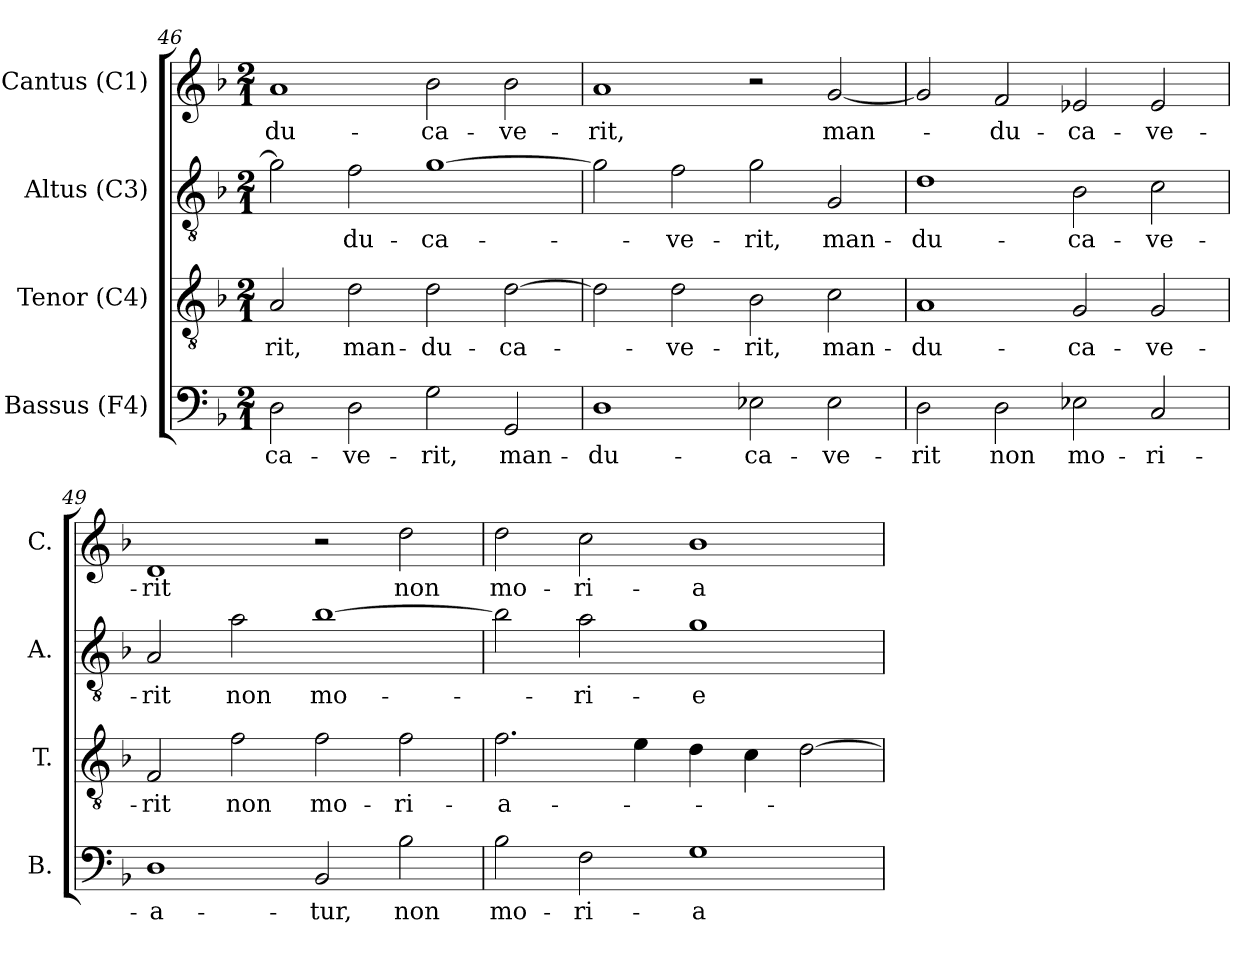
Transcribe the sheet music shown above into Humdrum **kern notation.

**kern	**text	**kern	**text	**kern	**text	**kern	**text
*part4	*part4	*part3	*part3	*part2	*part2	*part1	*part1
*staff4	*staff4	*staff3	*staff3	*staff2	*staff2	*staff1	*staff1
*I"Bassus (F4)	*	*I"Tenor (C4)	*	*I"Altus (C3)	*	*I"Cantus (C1)	*
*I'B.	*	*I'T.	*	*I'A.	*	*I'C.	*
*clefF4	*	*clefGv2	*	*clefGv2	*	*clefG2	*
*	*	*ITrd7c12	*	*ITrd7c12	*	*	*
*k[b-]	*	*k[b-]	*	*k[b-]	*	*k[b-]	*
*F:	*	*F:	*	*F:	*	*F:	*
*M2/1	*	*M2/1	*	*M2/1	*	*M2/1	*
=46	=46	=46	=46	=46	=46	=46	=46
!	!LO:LY:b:color=#000000	!	!	!	!	!	!
!	!	!	!LO:LY:b:color=#000000	!	!	!	!
!	!	!	!	!	!	!	!LO:LY:b:color=#000000
2Di\	-ca-	2AAi/	-rit,	2Gi\]	.	1ai	-du-
!	!LO:LY:b:color=#000000	!	!	!	!	!	!
!	!	!	!LO:LY:b:color=#000000	!	!	!	!
!	!	!	!	!	!LO:LY:b:color=#000000	!	!
2Di\	-ve-	2Di\	man-	2Fi\	-du-	.	.
!	!LO:LY:b:color=#000000	!	!	!	!	!	!
!	!	!	!LO:LY:b:color=#000000	!	!	!	!
!	!	!	!	!	!LO:LY:b:color=#000000	!	!
!	!	!	!	!	!	!	!LO:LY:b:color=#000000
2Gi\	-rit,	2Di\	-du-	[1Gi	-ca-	2b-i\	-ca-
!	!LO:LY:b:color=#000000	!	!	!	!	!	!
!	!	!	!LO:LY:b:color=#000000	!	!	!	!
!	!	!	!	!	!	!	!LO:LY:b:color=#000000
2GGi/	man-	[2Di\	-ca-	.	.	2b-i\	-ve-
!!LO:PB:g=z
=47	=47	=47	=47	=47	=47	=47	=47
!	!LO:LY:b:color=#000000	!	!	!	!	!	!
!	!	!	!	!	!	!	!LO:LY:b:color=#000000
1Di	-du-	2Di\]	.	2Gi\]	.	1ai	-rit,
!	!	!	!LO:LY:b:color=#000000	!	!	!	!
!	!	!	!	!	!LO:LY:b:color=#000000	!	!
.	.	2Di\	-ve-	2Fi\	-ve-	.	.
!	!LO:LY:b:color=#000000	!	!	!	!	!	!
!	!	!	!LO:LY:b:color=#000000	!	!	!	!
!	!	!	!	!	!LO:LY:b:color=#000000	!	!
2E-Xi\	-ca-	2BB-i\	-rit,	2Gi\	-rit,	2r	.
!	!LO:LY:b:color=#000000	!	!	!	!	!	!
!	!	!	!LO:LY:b:color=#000000	!	!	!	!
!	!	!	!	!	!LO:LY:b:color=#000000	!	!
!	!	!	!	!	!	!	!LO:LY:b:color=#000000
2E-i\	-ve-	2Ci\	man-	2GGi/	man-	[2gi/	man-
=48	=48	=48	=48	=48	=48	=48	=48
!	!LO:LY:b:color=#000000	!	!	!	!	!	!
!	!	!	!LO:LY:b:color=#000000	!	!	!	!
!	!	!	!	!	!LO:LY:b:color=#000000	!	!
2Di\	-rit	1AAi	-du-	1Di	-du-	2gi/]	.
!	!LO:LY:b:color=#000000	!	!	!	!	!	!
!	!	!	!	!	!	!	!LO:LY:b:color=#000000
2Di\	non	.	.	.	.	2fi/	-du-
!	!LO:LY:b:color=#000000	!	!	!	!	!	!
!	!	!	!LO:LY:b:color=#000000	!	!	!	!
!	!	!	!	!	!LO:LY:b:color=#000000	!	!
!	!	!	!	!	!	!	!LO:LY:b:color=#000000
2E-i\	mo-	2GGi/	-ca-	2BB-i\	-ca-	2e-Xi/	-ca-
!	!LO:LY:b:color=#000000	!	!	!	!	!	!
!	!	!	!LO:LY:b:color=#000000	!	!	!	!
!	!	!	!	!	!LO:LY:b:color=#000000	!	!
!	!	!	!	!	!	!	!LO:LY:b:color=#000000
2Ci/	-ri-	2GGi/	-ve-	2Ci\	-ve-	2e-i/	-ve-
=49	=49	=49	=49	=49	=49	=49	=49
!	!LO:LY:b:color=#000000	!	!	!	!	!	!
!	!	!	!LO:LY:b:color=#000000	!	!	!	!
!	!	!	!	!	!LO:LY:b:color=#000000	!	!
!	!	!	!	!	!	!	!LO:LY:b:color=#000000
1Di	-a-	2FFi/	-rit	2AAi/	-rit	1di	-rit
!	!	!	!LO:LY:b:color=#000000	!	!	!	!
!	!	!	!	!	!LO:LY:b:color=#000000	!	!
.	.	2Fi\	non	2Ai\	non	.	.
!	!LO:LY:b:color=#000000	!	!	!	!	!	!
!	!	!	!LO:LY:b:color=#000000	!	!	!	!
!	!	!	!	!	!LO:LY:b:color=#000000	!	!
2BB-i/	-tur,	2Fi\	mo-	[1B-i	mo-	2r	.
!	!LO:LY:b:color=#000000	!	!	!	!	!	!
!	!	!	!LO:LY:b:color=#000000	!	!	!	!
!	!	!	!	!	!	!	!LO:LY:b:color=#000000
2B-i\	non	2Fi\	-ri-	.	.	2ddi\	non
=50	=50	=50	=50	=50	=50	=50	=50
!	!LO:LY:b:color=#000000	!	!	!	!	!	!
!	!	!	!LO:LY:b:color=#000000	!	!	!	!
!	!	!	!	!	!	!	!LO:LY:b:color=#000000
2B-i\	mo-	2.Fi\	-a-	2B-i\]	.	2ddi\	mo-
!	!LO:LY:b:color=#000000	!	!	!	!	!	!
!	!	!	!	!	!LO:LY:b:color=#000000	!	!
!	!	!	!	!	!	!	!LO:LY:b:color=#000000
2Fi\	-ri-	.	.	2Ai\	-ri-	2cci\	-ri-
.	.	4Ei\	.	.	.	.	.
!	!LO:LY:b:color=#000000	!	!	!	!	!	!
!	!	!	!	!	!LO:LY:b:color=#000000	!	!
!	!	!	!	!	!	!	!LO:LY:b:color=#000000
1Gi	-a-	4Di\	.	1Gi	-e-	1b-i	-a-
.	.	4Ci\	.	.	.	.	.
.	.	[2Di\	.	.	.	.	.
=	=	=	=	=	=	=	=
*-	*-	*-	*-	*-	*-	*-	*-
